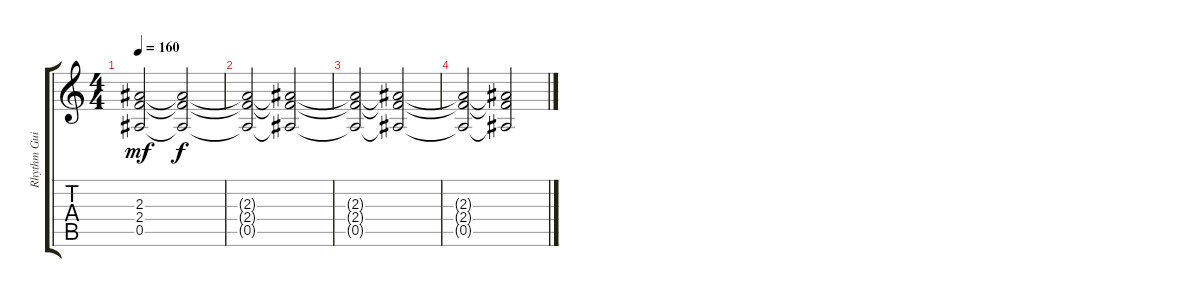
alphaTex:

\track ("Rhythm Guitar 1" "Rhythm Gui") {instrument distortionguitar}
\staff {score tabs}
\tuning (F4 C4 Ab3 Eb3 Bb2 F2) {hide}
\ts (4 4)
\section ("" "")
\tempo 160
\clef g2
\ks c
(2.3 2.4 0.5).2{dy mf} (2.3{t} 2.4{t} 0.5{t}).2{dy f volume 12} |
(2.3{t} 2.4{t} 0.5{t}).2{volume 10} (2.3{t} 2.4{t} 0.5{t}).2{volume 8} |
(2.3{t} 2.4{t} 0.5{t}).2{volume 6} (2.3{t} 2.4{t} 0.5{t}).2{volume 4} |
(2.3{t} 2.4{t} 0.5{t}).2{volume 2} (2.3{t} 2.4{t} 0.5{t}).2{volume 0}
